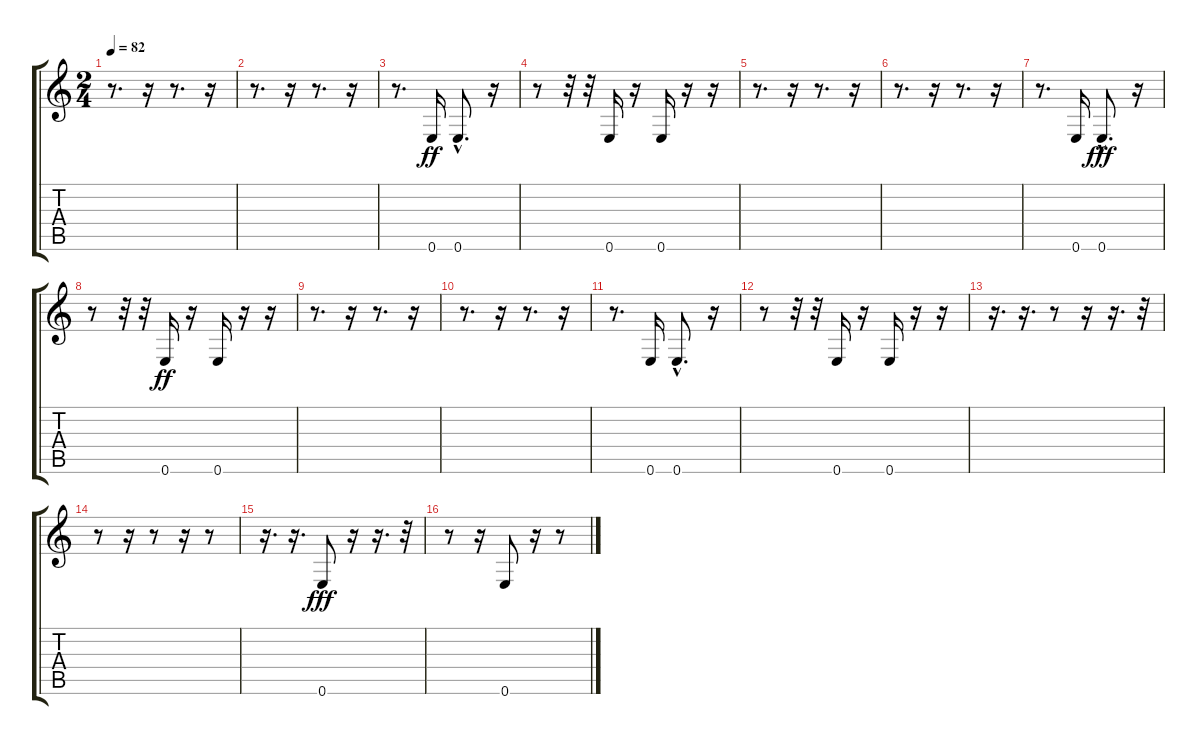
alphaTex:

\track "" {instrument electricbasspick}
\staff {score tabs}
\tuning (E4 B3 G3 D3 A2 E2) {hide}
\ts (2 4)
\tempo 82
\clef g2
\ks c
r.8{d dy ff} r.16 r.8{d} r.16 |
r.8{d} r.16 r.8{d} r.16 |
r.8{d} 0.6.16 0.6{hac}.8{d} r.16 |
r.8 r.32 r.32 0.6.16 r.16 0.6.16 r.16 r.16 |
r.8{d} r.16 r.8{d} r.16 |
r.8{d} r.16 r.8{d} r.16 |
r.8{d} 0.6.16 0.6{hac}.8{d dy fff} r.16 |
r.8 r.32 r.32 0.6.16{dy ff} r.16 0.6.16 r.16 r.16 |
r.8{d} r.16 r.8{d} r.16 |
r.8{d} r.16 r.8{d} r.16 |
r.8{d} 0.6.16 0.6{hac}.8{d} r.16 |
r.8 r.32 r.32 0.6.16 r.16 0.6.16 r.16 r.16 |
r.16{d} r.16{d} r.8 r.16 r.16{d} r.32 |
r.8 r.16 r.8 r.16 r.8 |
r.16{d} r.16{d} 0.6.8{dy fff} r.16 r.16{d} r.32 |
r.8 r.16 0.6.8 r.16 r.8
